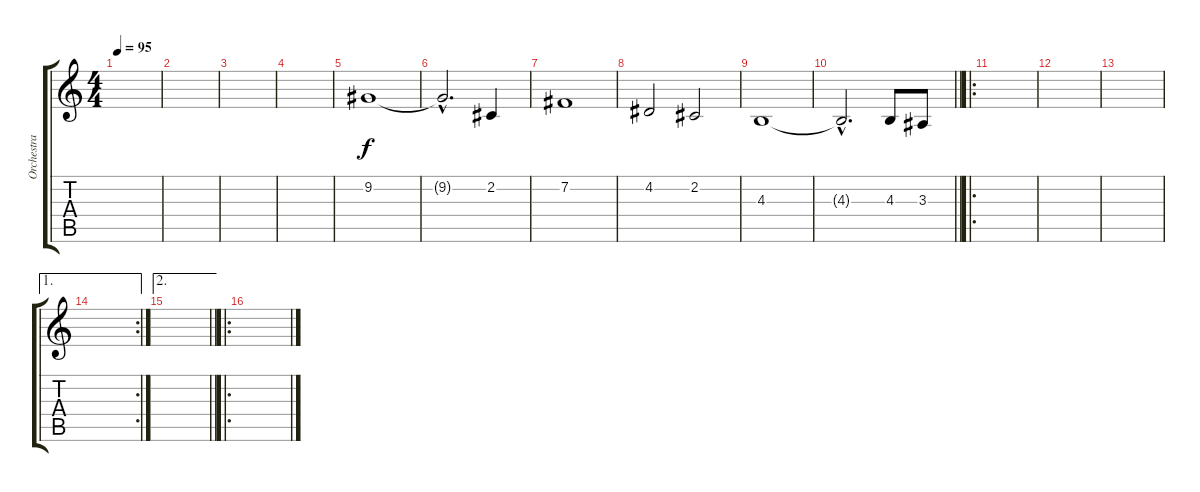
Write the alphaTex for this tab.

\track ("Orchestra fills" "Orchestra ") {instrument stringensemble1}
\staff {score tabs}
\tuning (E4 B3 G3 D3 A2 E2) {hide}
\ts (4 4)
\tempo 95
\clef g2
\ks c
|
|
|
|
9.2.1{instrument trumpet} |
9.2{hac t}.2{d} 2.2.4 |
7.2.1 |
4.2.2 2.2.2 |
4.3.1 |
\barLineRight lightlight
4.3{hac t}.2{d} 4.3.8 3.3.8 |
\ro
|
|
|
\ae 1
\rc 2
|
\ae 2
\barLineRight lightlight
|
\ro
